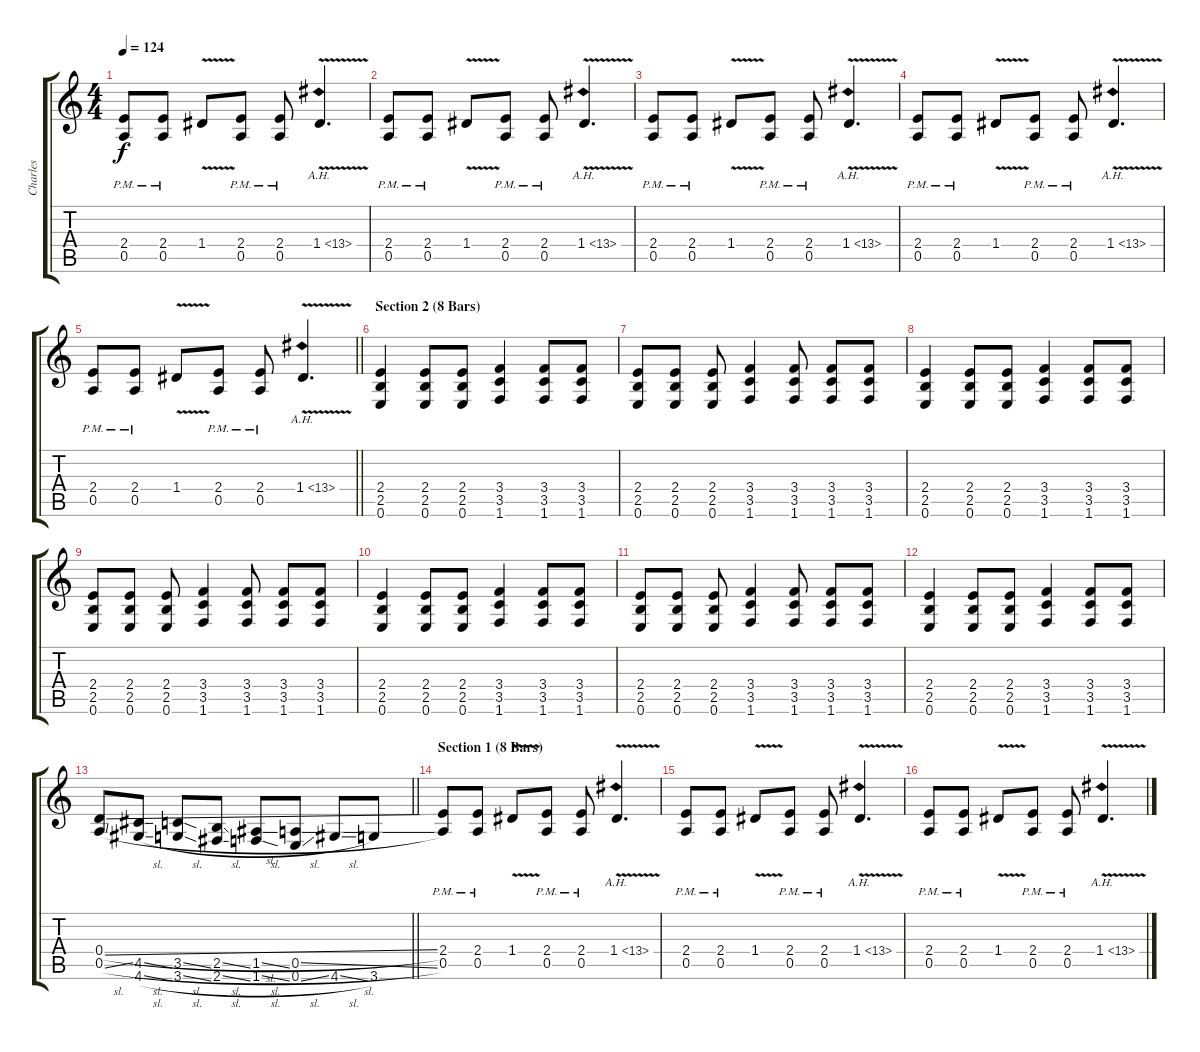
\track ("Charles" "Charles") {instrument overdrivenguitar}
\staff {score tabs}
\tuning (E4 B3 G3 D3 A2 E2) {hide}
\ts (4 4)
\tempo 124
\clef g2
\ks c
(2.4{pm} 0.5{pm}).8{dy f} (2.4{pm} 0.5{pm}).8 1.4{v}.8 (2.4{pm} 0.5{pm}).8 (2.4{pm} 0.5{pm}).8 1.4{ah 12 v}.4{d} |
(2.4{pm} 0.5{pm}).8 (2.4{pm} 0.5{pm}).8 1.4{v}.8 (2.4{pm} 0.5{pm}).8 (2.4{pm} 0.5{pm}).8 1.4{ah 12 v}.4{d} |
(2.4{pm} 0.5{pm}).8 (2.4{pm} 0.5{pm}).8 1.4{v}.8 (2.4{pm} 0.5{pm}).8 (2.4{pm} 0.5{pm}).8 1.4{ah 12 v}.4{d} |
(2.4{pm} 0.5{pm}).8 (2.4{pm} 0.5{pm}).8 1.4{v}.8 (2.4{pm} 0.5{pm}).8 (2.4{pm} 0.5{pm}).8 1.4{ah 12 v}.4{d} |
\barLineRight lightlight
(2.4{pm} 0.5{pm}).8 (2.4{pm} 0.5{pm}).8 1.4{v}.8 (2.4{pm} 0.5{pm}).8 (2.4{pm} 0.5{pm}).8 1.4{ah 12 v}.4{d} |
\section ("" "Section 2 (8 Bars)")
(2.4 2.5 0.6).4 (2.4 2.5 0.6).8 (2.4 2.5 0.6).8 (3.4 3.5 1.6).4 (3.4 3.5 1.6).8 (3.4 3.5 1.6).8 |
(2.4 2.5 0.6).8 (2.4 2.5 0.6).8 (2.4 2.5 0.6).8 (3.4 3.5 1.6).4 (3.4 3.5 1.6).8 (3.4 3.5 1.6).8 (3.4 3.5 1.6).8 |
(2.4 2.5 0.6).4 (2.4 2.5 0.6).8 (2.4 2.5 0.6).8 (3.4 3.5 1.6).4 (3.4 3.5 1.6).8 (3.4 3.5 1.6).8 |
(2.4 2.5 0.6).8 (2.4 2.5 0.6).8 (2.4 2.5 0.6).8 (3.4 3.5 1.6).4 (3.4 3.5 1.6).8 (3.4 3.5 1.6).8 (3.4 3.5 1.6).8 |
(2.4 2.5 0.6).4 (2.4 2.5 0.6).8 (2.4 2.5 0.6).8 (3.4 3.5 1.6).4 (3.4 3.5 1.6).8 (3.4 3.5 1.6).8 |
(2.4 2.5 0.6).8 (2.4 2.5 0.6).8 (2.4 2.5 0.6).8 (3.4 3.5 1.6).4 (3.4 3.5 1.6).8 (3.4 3.5 1.6).8 (3.4 3.5 1.6).8 |
(2.4 2.5 0.6).4 (2.4 2.5 0.6).8 (2.4 2.5 0.6).8 (3.4 3.5 1.6).4 (3.4 3.5 1.6).8 (3.4 3.5 1.6).8 |
\barLineRight lightlight
(0.4{sl} 0.5{sl}).8 (4.5{sl} 4.6{sl}).8 (3.5{sl} 3.6{sl}).8 (2.5{sl} 2.6{sl}).8 (1.5{sl} 1.6{sl}).8 (0.5{sl} 0.6{sl}).8 4.6{sl}.8 3.6.8 |
\section ("" "Section 1 (8 Bars)")
(2.4{pm} 0.5{pm}).8 (2.4{pm} 0.5{pm}).8 1.4{v}.8 (2.4{pm} 0.5{pm}).8 (2.4{pm} 0.5{pm}).8 1.4{ah 12 v}.4{d} |
(2.4{pm} 0.5{pm}).8 (2.4{pm} 0.5{pm}).8 1.4{v}.8 (2.4{pm} 0.5{pm}).8 (2.4{pm} 0.5{pm}).8 1.4{ah 12 v}.4{d} |
(2.4{pm} 0.5{pm}).8 (2.4{pm} 0.5{pm}).8 1.4{v}.8 (2.4{pm} 0.5{pm}).8 (2.4{pm} 0.5{pm}).8 1.4{ah 12 v}.4{d}
